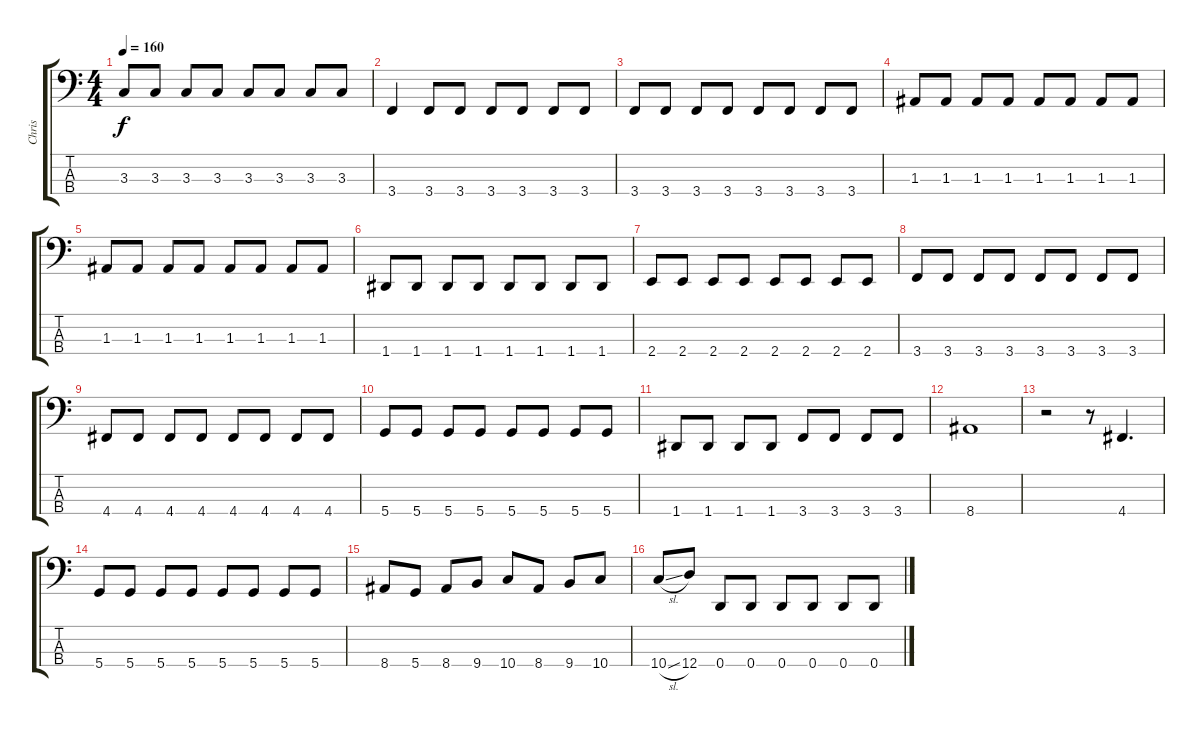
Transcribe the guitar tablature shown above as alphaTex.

\track ("Chris " "Chris ") {instrument electricbassfinger}
\staff {score tabs}
\tuning (G2 D2 A1 D1) {hide}
\ts (4 4)
\tempo 160
\clef f4
\ks c
3.3.8{dy f} 3.3.8 3.3.8 3.3.8 3.3.8 3.3.8 3.3.8 3.3.8 |
3.4.4 3.4.8 3.4.8 3.4.8 3.4.8 3.4.8 3.4.8 |
3.4.8 3.4.8 3.4.8 3.4.8 3.4.8 3.4.8 3.4.8 3.4.8 |
1.3.8 1.3.8 1.3.8 1.3.8 1.3.8 1.3.8 1.3.8 1.3.8 |
1.3.8 1.3.8 1.3.8 1.3.8 1.3.8 1.3.8 1.3.8 1.3.8 |
1.4.8 1.4.8 1.4.8 1.4.8 1.4.8 1.4.8 1.4.8 1.4.8 |
2.4.8 2.4.8 2.4.8 2.4.8 2.4.8 2.4.8 2.4.8 2.4.8 |
3.4.8 3.4.8 3.4.8 3.4.8 3.4.8 3.4.8 3.4.8 3.4.8 |
4.4.8 4.4.8 4.4.8 4.4.8 4.4.8 4.4.8 4.4.8 4.4.8 |
5.4.8 5.4.8 5.4.8 5.4.8 5.4.8 5.4.8 5.4.8 5.4.8 |
1.4.8 1.4.8 1.4.8 1.4.8 3.4.8 3.4.8 3.4.8 3.4.8 |
8.4.1 |
r.2 r.8 4.4.4{d} |
5.4.8 5.4.8 5.4.8 5.4.8 5.4.8 5.4.8 5.4.8 5.4.8 |
8.4.8 5.4.8 8.4.8 9.4.8 10.4.8 8.4.8 9.4.8 10.4.8 |
10.4{sl}.8 12.4.8 0.4.8 0.4.8 0.4.8 0.4.8 0.4.8 0.4.8
